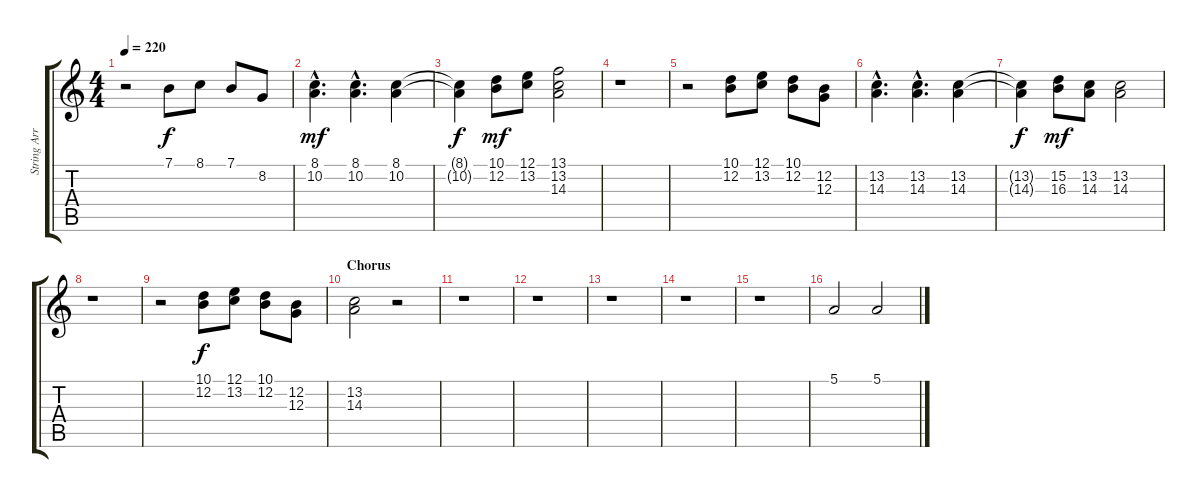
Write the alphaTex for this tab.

\track ("String Arrangements and Violin" "String Arr") {instrument stringensemble1}
\staff {score tabs}
\tuning (E4 B3 G3 D3 A2 E2) {hide}
\ts (4 4)
\tempo 220
\clef g2
\ks c
r.2{dy f} 7.1.8 8.1.8 7.1.8 8.2.8 |
(8.1{hac} 10.2{hac}).4{d dy mf balance 12 instrument stringensemble1} (8.1{hac} 10.2{hac}).4{d} (8.1 10.2).4 |
(8.1{t} 10.2{t}).4{dy f} (10.1 12.2).8{dy mf} (12.1 13.2).8 (13.1 13.2 14.3).2 |
r.1 |
r.2 (10.1 12.2).8 (12.1 13.2).8 (10.1 12.2).8 (12.2 12.3).8 |
(13.2{hac} 14.3{hac}).4{d} (13.2{hac} 14.3{hac}).4{d} (13.2 14.3).4 |
(13.2{t} 14.3{t}).4{dy f} (15.2 16.3).8{dy mf} (13.2 14.3).8 (13.2 14.3).2 |
r.1 |
r.2 (10.1 12.2).8{dy f} (12.1 13.2).8 (10.1 12.2).8 (12.2 12.3).8 |
\section ("" "Chorus")
(13.2 14.3).2{volume 16} r.2 |
r.1 |
r.1 |
r.1 |
r.1 |
r.1 |
5.1.2{volume 16 balance 2 instrument violin} 5.1.2
